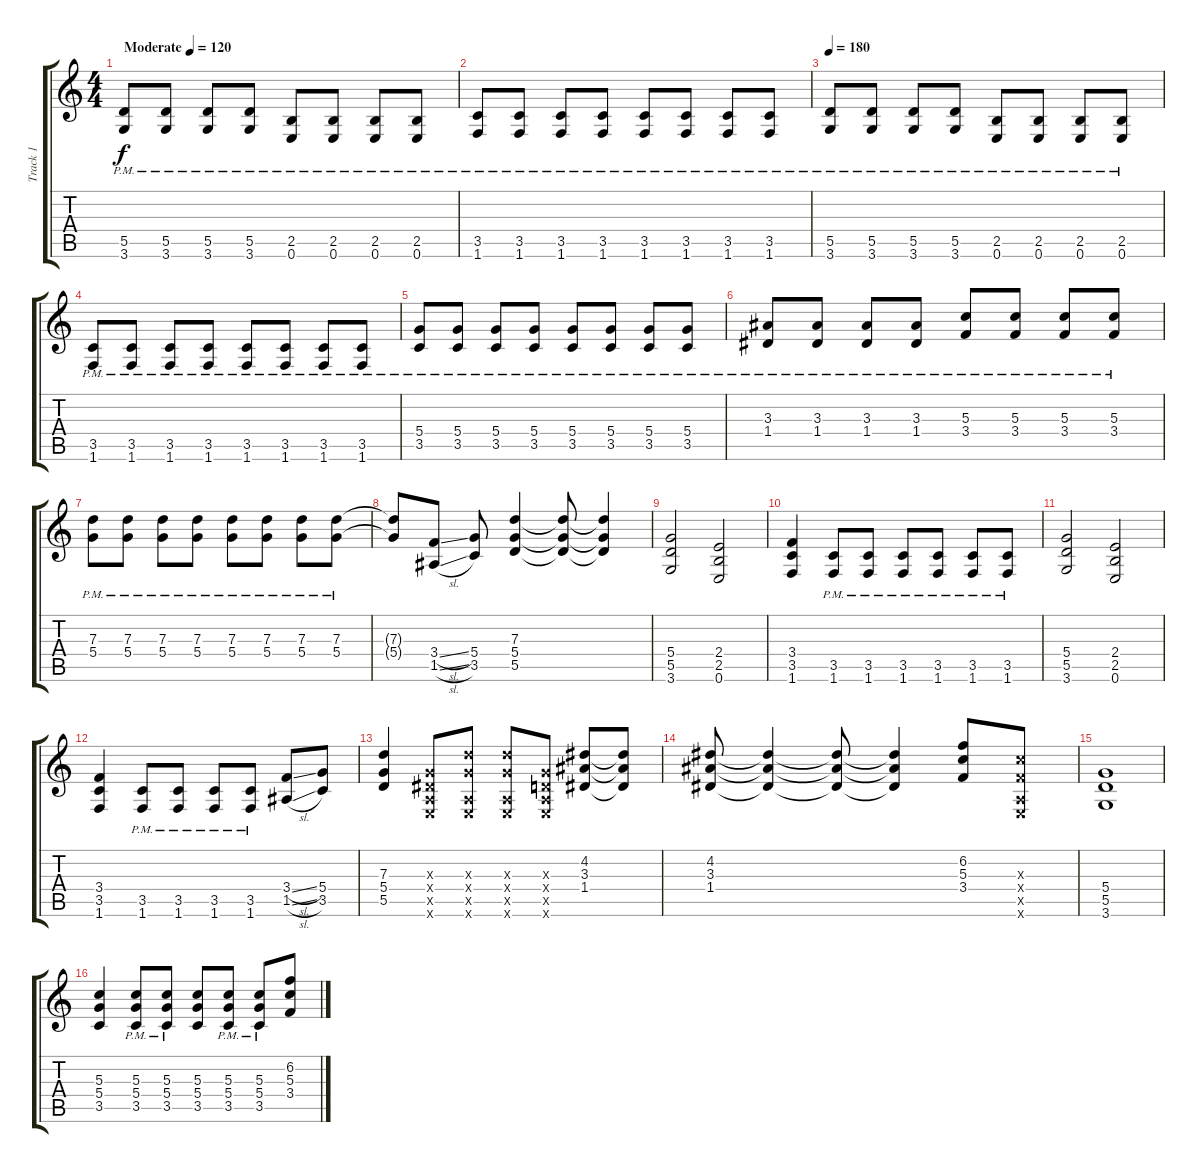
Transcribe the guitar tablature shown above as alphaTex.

\track ("Track 1" "Track 1") {instrument distortionguitar}
\staff {score tabs}
\tuning (E4 B3 G3 D3 A2 E2) {hide}
\ts (4 4)
\tempo (120 "Moderate")
\tempo 180
\tempo (120 "Moderate")
\clef g2
\ks c
(5.5{pm} 3.6{pm}).8{dy f instrument distortionguitar} (5.5{pm} 3.6{pm}).8 (5.5{pm} 3.6{pm}).8 (5.5{pm} 3.6{pm}).8 (2.5{pm} 0.6{pm}).8 (2.5{pm} 0.6{pm}).8 (2.5{pm} 0.6{pm}).8 (2.5{pm} 0.6{pm}).8 |
(3.5{pm} 1.6{pm}).8 (3.5{pm} 1.6{pm}).8 (3.5{pm} 1.6{pm}).8 (3.5{pm} 1.6{pm}).8 (3.5{pm} 1.6{pm}).8 (3.5{pm} 1.6{pm}).8 (3.5{pm} 1.6{pm}).8 (3.5{pm} 1.6{pm}).8 |
\tempo 180
(5.5{pm} 3.6{pm}).8 (5.5{pm} 3.6{pm}).8 (5.5{pm} 3.6{pm}).8 (5.5{pm} 3.6{pm}).8 (2.5{pm} 0.6{pm}).8 (2.5{pm} 0.6{pm}).8 (2.5{pm} 0.6{pm}).8 (2.5{pm} 0.6{pm}).8 |
(3.5{pm} 1.6{pm}).8 (3.5{pm} 1.6{pm}).8 (3.5{pm} 1.6{pm}).8 (3.5{pm} 1.6{pm}).8 (3.5{pm} 1.6{pm}).8 (3.5{pm} 1.6{pm}).8 (3.5{pm} 1.6{pm}).8 (3.5{pm} 1.6{pm}).8 |
(5.4{pm} 3.5{pm}).8 (5.4{pm} 3.5{pm}).8 (5.4{pm} 3.5{pm}).8 (5.4{pm} 3.5{pm}).8 (5.4{pm} 3.5{pm}).8 (5.4{pm} 3.5{pm}).8 (5.4{pm} 3.5{pm}).8 (5.4{pm} 3.5{pm}).8 |
(3.3{pm} 1.4{pm}).8 (3.3{pm} 1.4{pm}).8 (3.3{pm} 1.4{pm}).8 (3.3{pm} 1.4{pm}).8 (5.3{pm} 3.4{pm}).8 (5.3{pm} 3.4{pm}).8 (5.3{pm} 3.4{pm}).8 (5.3{pm} 3.4{pm}).8 |
(7.3{pm} 5.4{pm}).8 (7.3{pm} 5.4{pm}).8 (7.3{pm} 5.4{pm}).8 (7.3{pm} 5.4{pm}).8 (7.3{pm} 5.4{pm}).8 (7.3{pm} 5.4{pm}).8 (7.3{pm} 5.4{pm}).8 (7.3{pm} 5.4{pm}).8 |
(7.3{t} 5.4{t}).8 (3.4{sl} 1.5{sl}).8 (5.4 3.5).8 (7.3 5.4 5.5).4 (7.3{t} 5.4{t} 5.5{t}).8 (7.3{t} 5.4{t} 5.5{t}).4 |
(5.4 5.5 3.6).2 (2.4 2.5 0.6).2 |
(3.4 3.5 1.6).4 (3.5{pm} 1.6{pm}).8 (3.5{pm} 1.6{pm}).8 (3.5{pm} 1.6{pm}).8 (3.5{pm} 1.6{pm}).8 (3.5{pm} 1.6{pm}).8 (3.5{pm} 1.6{pm}).8 |
(5.4 5.5 3.6).2 (2.4 2.5 0.6).2 |
(3.4 3.5 1.6).4 (3.5{pm} 1.6{pm}).8 (3.5{pm} 1.6{pm}).8 (3.5{pm} 1.6{pm}).8 (3.5{pm} 1.6{pm}).8 (3.4{sl} 1.5{sl}).8 (5.4 3.5).8 |
(7.3 5.4 5.5).4 (0.3{x} 1.4{x} 0.5{x} 0.6{x}).8 (7.3{x} 5.4{x} 0.5{x} 0.6{x}).8 (7.3{x} 5.4{x} 0.5{x} 0.6{x}).8 (0.3{x} 0.4{x} 0.5{x} 0.6{x}).8 (4.2 3.3 1.4).8 (4.2{t} 3.3{t} 1.4{t}).8 |
(4.2 3.3 1.4).8 (4.2{t} 3.3{t} 1.4{t}).4 (4.2{t} 3.3{t} 1.4{t}).8 (4.2{t} 3.3{t} 1.4{t}).4 (6.2 5.3 3.4).8 (5.3{x} 3.4{x} 0.5{x} 0.6{x}).8 |
(5.4 5.5 3.6).1 |
(5.3 5.4 3.5).4 (5.3{pm} 5.4{pm} 3.5{pm}).8 (5.3{pm} 5.4{pm} 3.5{pm}).8 (5.3 5.4 3.5).8 (5.3{pm} 5.4{pm} 3.5{pm}).8 (5.3{pm} 5.4{pm} 3.5{pm}).8 (6.2 5.3 3.4).8
